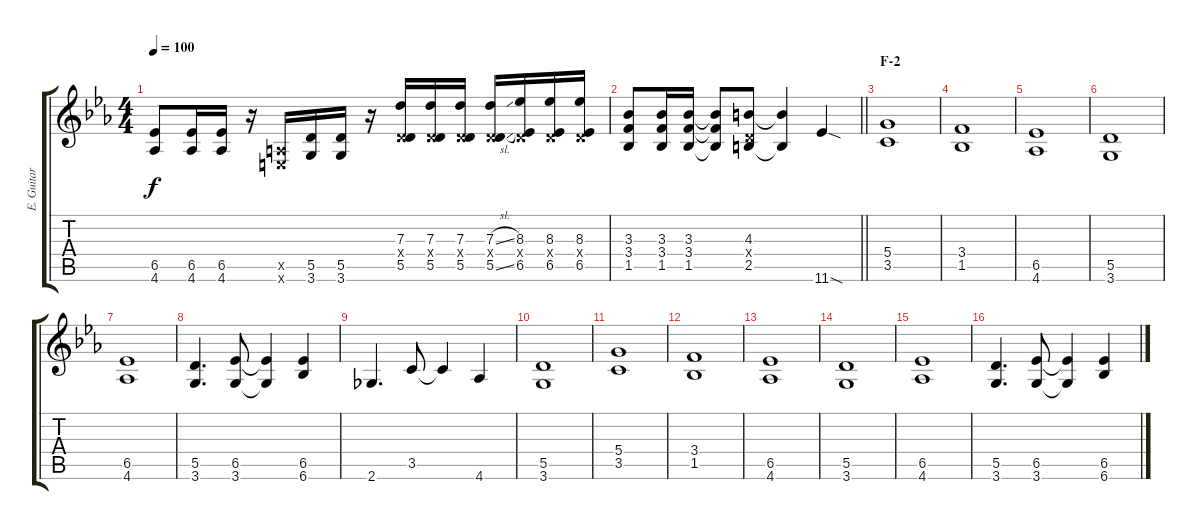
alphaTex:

\track ("E. Guitar II" "E. Guitar ") {instrument overdrivenguitar}
\staff {score tabs}
\tuning (E4 B3 G3 D3 A2 E2) {hide}
\ts (4 4)
\tempo 100
\clef g2
\ks eb
(6.5 4.6).8{dy f} (6.5 4.6).16 (6.5 4.6).16 r.16 (0.5{x} 0.6{x}).16 (5.5 3.6).16 (5.5 3.6).16 r.16 (7.3 0.4{x} 5.5).16 (7.3 0.4{x} 5.5).16 (7.3 0.4{x} 5.5).16 (7.3{sl} 0.4{x} 5.5{sl}).16 (8.3 0.4{x} 6.5).16 (8.3 0.4{x} 6.5).16 (8.3 0.4{x} 6.5).16 |
\barLineRight lightlight
(3.3 3.4 1.5).8 (3.3 3.4 1.5).16 (3.3 3.4 1.5).16 (3.3{t} 3.4{t} 1.5{t}).8 (4.3 0.4{x} 2.5).8 (4.3{t} 2.5{t}).4 11.6{sod}.4 |
\section ("" "F-2")
(5.4 3.5).1 |
(3.4 1.5).1 |
(6.5 4.6).1 |
(5.5 3.6).1 |
(6.5 4.6).1 |
(5.5 3.6).4{d} (6.5 3.6).8 (6.5{t} 3.6{t}).4 (6.5 6.6).4 |
2.6.4{d} 3.5.8 3.5{t}.4 4.6.4 |
(5.5 3.6).1 |
(5.4 3.5).1 |
(3.4 1.5).1 |
(6.5 4.6).1 |
(5.5 3.6).1 |
(6.5 4.6).1 |
(5.5 3.6).4{d} (6.5 3.6).8 (6.5{t} 3.6{t}).4 (6.5 6.6).4
